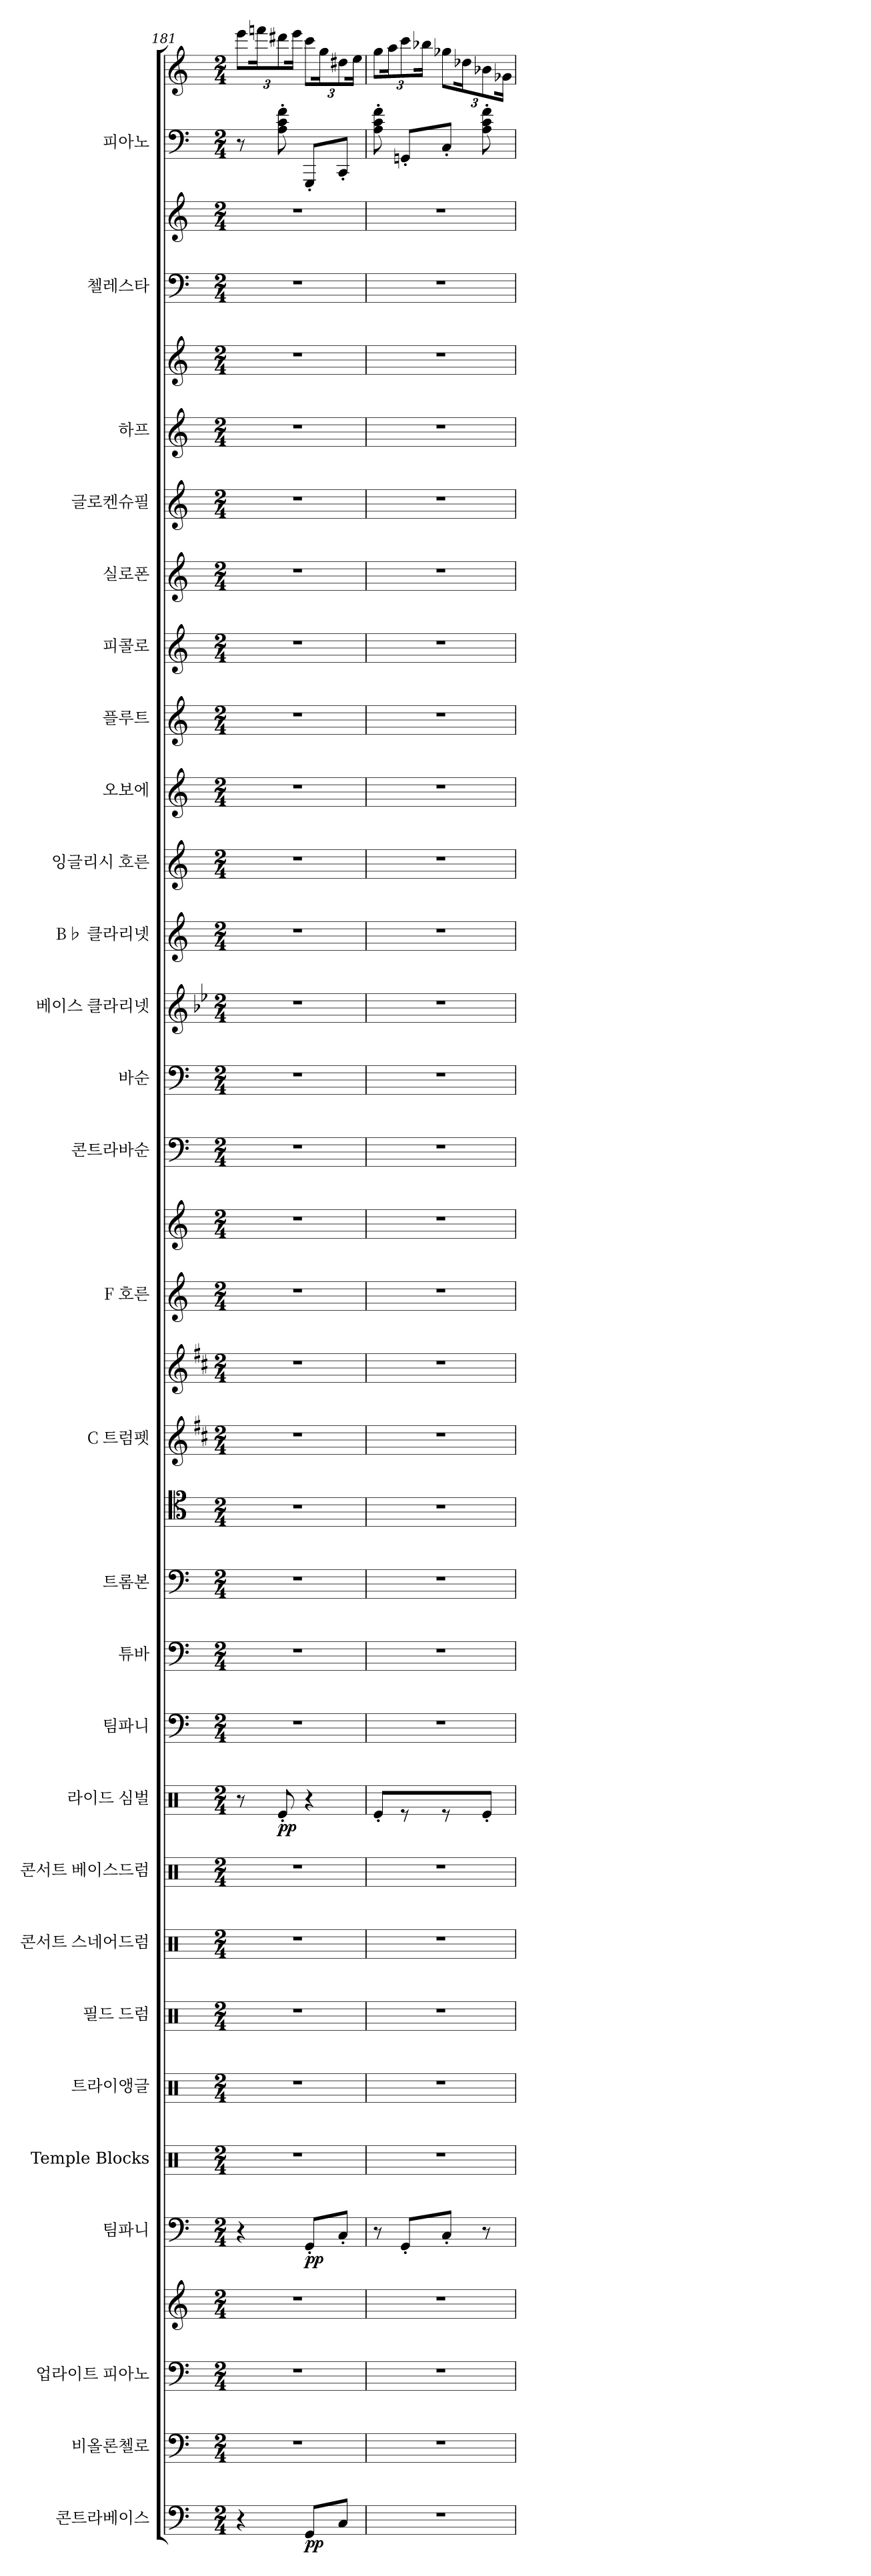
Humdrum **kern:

**kern	**dynam	**kern	**kern	**kern	**kern	**dynam	**kern	**kern	**kern	**kern	**kern	**kern	**dynam	**kern	**kern	**kern	**kern	**kern	**kern	**kern	**kern	**kern	**kern	**kern	**kern	**kern	**kern	**kern	**kern	**kern	**kern	**kern	**kern	**kern	**kern	**kern	**kern
*part28	*part28	*part27	*part26	*part26	*part25	*part25	*part24	*part23	*part22	*part21	*part20	*part19	*part19	*part18	*part17	*part16	*part16	*part15	*part15	*part14	*part14	*part13	*part12	*part11	*part10	*part9	*part8	*part7	*part6	*part5	*part4	*part3	*part3	*part2	*part2	*part1	*part1
*staff35	*staff35	*staff34	*staff33	*staff32	*staff31	*staff31	*staff30	*staff29	*staff28	*staff27	*staff26	*staff25	*staff25	*staff24	*staff23	*staff22	*staff21	*staff20	*staff19	*staff18	*staff17	*staff16	*staff15	*staff14	*staff13	*staff12	*staff11	*staff10	*staff9	*staff8	*staff7	*staff6	*staff5	*staff4	*staff3	*staff2	*staff1
*I"콘트라베이스	*	*I"비올론첼로	*I"업라이트 피아노	*	*I"팀파니	*	*I"Temple Blocks	*I"트라이앵글	*I"필드 드럼	*I"콘서트 스네어드럼	*I"콘서트 베이스드럼	*I"라이드 심벌	*	*I"팀파니	*I"튜바	*I"트롬본	*	*I"C 트럼펫	*	*I"F 호른	*	*I"콘트라바순	*I"바순	*I"베이스 클라리넷	*I"B♭ 클라리넷	*I"잉글리시 호른	*I"오보에	*I"플루트	*I"피콜로	*I"실로폰	*I"글로켄슈필	*I"하프	*	*I"첼레스타	*	*I"피아노	*
*	*	*	*	*	*	*	*I'Tmp. Bl.	*	*	*	*	*	*	*	*	*	*	*	*	*	*	*	*	*	*	*	*	*	*	*	*	*	*	*	*	*	*
*clefF4	*	*clefF4	*clefF4	*clefG2	*clefF4	*	*clefX	*clefX	*clefX	*clefX	*clefX	*clefX	*	*clefF4	*clefF4	*clefF4	*clefC4	*clefG2	*clefG2	*clefG2	*clefG2	*clefF4	*clefF4	*clefG2	*clefG2	*clefG2	*clefG2	*clefG2	*clefG2	*clefG2	*clefG2	*clefG2	*clefG2	*clefF4	*clefG2	*clefF4	*clefG2
*ITrd7c12	*	*	*	*	*	*	*	*	*	*	*	*	*	*	*	*	*	*ITrd1c2	*ITrd1c2	*ITrd4c7	*ITrd4c7	*ITrd7c12	*	*ITrd8c14	*ITrd1c2	*ITrd4c7	*	*	*ITrd-7c-12	*ITrd-7c-12	*ITrd-14c-24	*	*	*ITrd-7c-12	*ITrd-7c-12	*	*
*k[]	*	*k[]	*k[]	*k[]	*k[]	*	*k[]	*k[]	*k[]	*k[]	*k[]	*k[]	*	*k[]	*k[]	*k[]	*k[]	*k[]	*k[]	*k[b-]	*k[b-]	*k[]	*k[]	*k[b-e-]	*k[b-e-]	*k[b-]	*k[]	*k[]	*k[]	*k[]	*k[]	*k[]	*k[]	*k[]	*k[]	*k[]	*k[]
*M2/4	*	*M2/4	*M2/4	*M2/4	*M2/4	*	*M2/4	*M2/4	*M2/4	*M2/4	*M2/4	*M2/4	*	*M2/4	*M2/4	*M2/4	*M2/4	*M2/4	*M2/4	*M2/4	*M2/4	*M2/4	*M2/4	*M2/4	*M2/4	*M2/4	*M2/4	*M2/4	*M2/4	*M2/4	*M2/4	*M2/4	*M2/4	*M2/4	*M2/4	*M2/4	*M2/4
*	*	*	*	*	*	*	*	*	*	*	*	*	*	*	*	*	*	*	*	*	*	*	*	*	*	*	*	*	*	*	*	*	*	*	*	*	*Xbrackettup
=181	=181	=181	=181	=181	=181	=181	=181	=181	=181	=181	=181	=181	=181	=181	=181	=181	=181	=181	=181	=181	=181	=181	=181	=181	=181	=181	=181	=181	=181	=181	=181	=181	=181	=181	=181	=181	=181
4r	.	2r	2r	2r	4r	.	2r	2r	2r	2r	2r	8r	.	2r	2r	2r	2r	2r	2r	2r	2r	2r	2r	2r	2r	2r	2r	2r	2r	2r	2r	2r	2r	2r	2r	8r	12eee\L
.	.	.	.	.	.	.	.	.	.	.	.	.	.	.	.	.	.	.	.	.	.	.	.	.	.	.	.	.	.	.	.	.	.	.	.	.	24fffn\K
!	!	!	!	!	!	!	!	!	!	!	!	!	!LO:DY:b	!	!	!	!	!	!	!	!	!	!	!	!	!	!	!	!	!	!	!	!	!	!	!	!
.	.	.	.	.	.	.	.	.	.	.	.	8Re'/	pp	.	.	.	.	.	.	.	.	.	.	.	.	.	.	.	.	.	.	.	.	.	.	8A\' 8c\' 8f\'	12ddd#X\
.	.	.	.	.	.	.	.	.	.	.	.	.	.	.	.	.	.	.	.	.	.	.	.	.	.	.	.	.	.	.	.	.	.	.	.	.	24eee\Jk
!	!LO:DY:b	!	!	!	!	!LO:DY:b	!	!	!	!	!	!	!	!	!	!	!	!	!	!	!	!	!	!	!	!	!	!	!	!	!	!	!	!	!	!	!
8GGG/L	pp	.	.	.	8GG'/L	pp	.	.	.	.	.	4r	.	.	.	.	.	.	.	.	.	.	.	.	.	.	.	.	.	.	.	.	.	.	.	8GGG'/L	12ccc\L
.	.	.	.	.	.	.	.	.	.	.	.	.	.	.	.	.	.	.	.	.	.	.	.	.	.	.	.	.	.	.	.	.	.	.	.	.	24gg\K
8CC/J	.	.	.	.	8C'/J	.	.	.	.	.	.	.	.	.	.	.	.	.	.	.	.	.	.	.	.	.	.	.	.	.	.	.	.	.	.	8CC'/J	12dd#X\
.	.	.	.	.	.	.	.	.	.	.	.	.	.	.	.	.	.	.	.	.	.	.	.	.	.	.	.	.	.	.	.	.	.	.	.	.	24ee\Jk
=182	=182	=182	=182	=182	=182	=182	=182	=182	=182	=182	=182	=182	=182	=182	=182	=182	=182	=182	=182	=182	=182	=182	=182	=182	=182	=182	=182	=182	=182	=182	=182	=182	=182	=182	=182	=182	=182
2r	.	2r	2r	2r	8r	.	2r	2r	2r	2r	2r	8Re'/L	.	2r	2r	2r	2r	2r	2r	2r	2r	2r	2r	2r	2r	2r	2r	2r	2r	2r	2r	2r	2r	2r	2r	8A\' 8c\' 8f\'	12gg\L
.	.	.	.	.	.	.	.	.	.	.	.	.	.	.	.	.	.	.	.	.	.	.	.	.	.	.	.	.	.	.	.	.	.	.	.	.	24aa\K
.	.	.	.	.	8GG'/L	.	.	.	.	.	.	8r	.	.	.	.	.	.	.	.	.	.	.	.	.	.	.	.	.	.	.	.	.	.	.	8GGni'/L	12ccc\
.	.	.	.	.	.	.	.	.	.	.	.	.	.	.	.	.	.	.	.	.	.	.	.	.	.	.	.	.	.	.	.	.	.	.	.	.	24bb-X\Jk
.	.	.	.	.	8C'/J	.	.	.	.	.	.	8r	.	.	.	.	.	.	.	.	.	.	.	.	.	.	.	.	.	.	.	.	.	.	.	8C'/J	12gg-X\L
.	.	.	.	.	.	.	.	.	.	.	.	.	.	.	.	.	.	.	.	.	.	.	.	.	.	.	.	.	.	.	.	.	.	.	.	.	24dd-X\K
.	.	.	.	.	8r	.	.	.	.	.	.	8Re'/J	.	.	.	.	.	.	.	.	.	.	.	.	.	.	.	.	.	.	.	.	.	.	.	8A\' 8c\' 8f\'	12b-X\
.	.	.	.	.	.	.	.	.	.	.	.	.	.	.	.	.	.	.	.	.	.	.	.	.	.	.	.	.	.	.	.	.	.	.	.	.	24g-X\Jk
=	=	=	=	=	=	=	=	=	=	=	=	=	=	=	=	=	=	=	=	=	=	=	=	=	=	=	=	=	=	=	=	=	=	=	=	=	=
*-	*-	*-	*-	*-	*-	*-	*-	*-	*-	*-	*-	*-	*-	*-	*-	*-	*-	*-	*-	*-	*-	*-	*-	*-	*-	*-	*-	*-	*-	*-	*-	*-	*-	*-	*-	*-	*-
